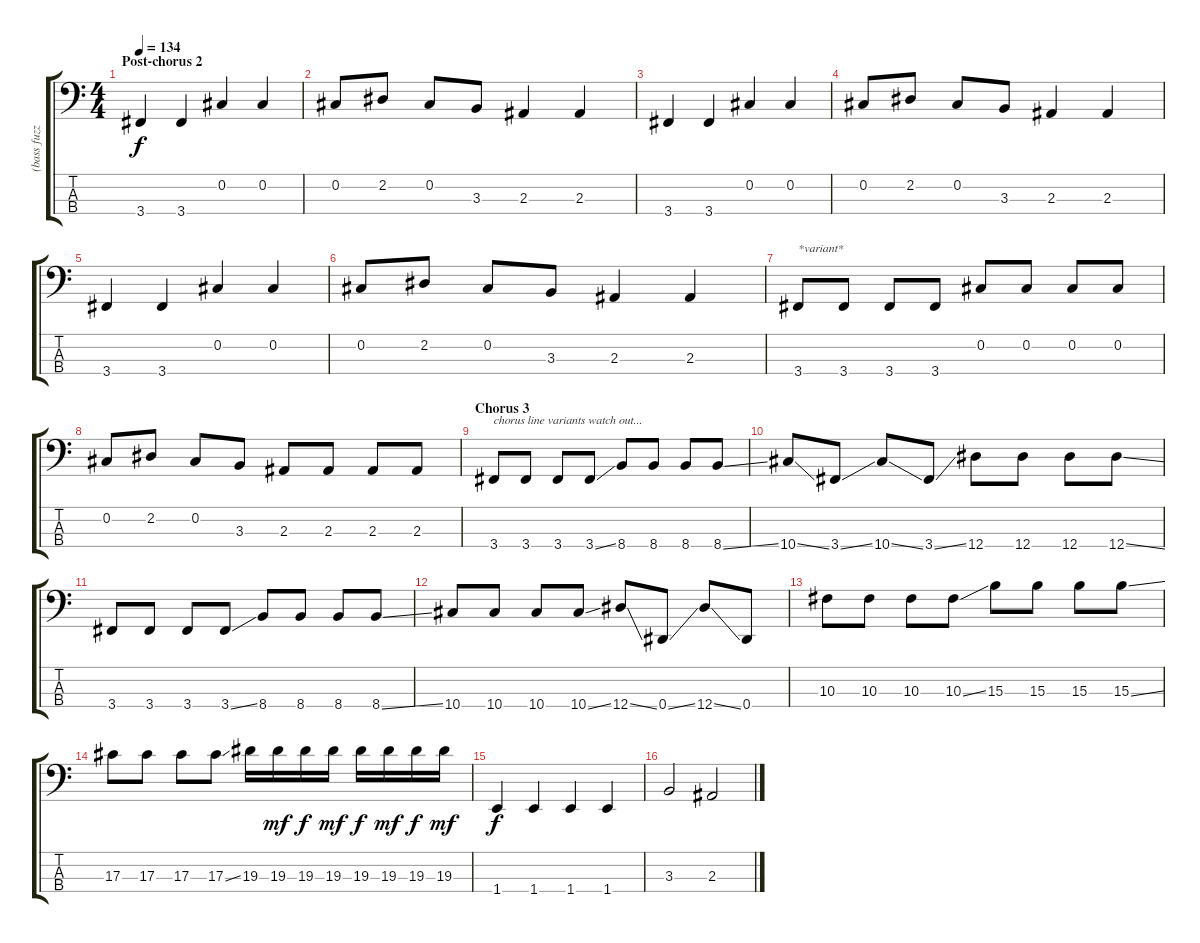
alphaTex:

\track ("(bass fuzz)" "(bass fuzz") {instrument distortionguitar}
\staff {score tabs}
\tuning (Gb2 Db2 Ab1 Eb1) {hide}
\ts (4 4)
\section ("" "Post-chorus 2")
\tempo 134
\clef f4
\ks c
3.4.4{dy f} 3.4.4 0.2.4 0.2.4 |
0.2.8 2.2.8 0.2.8 3.3.8 2.3.4 2.3.4 |
3.4.4 3.4.4 0.2.4 0.2.4 |
0.2.8 2.2.8 0.2.8 3.3.8 2.3.4 2.3.4 |
3.4.4 3.4.4 0.2.4 0.2.4 |
0.2.8 2.2.8 0.2.8 3.3.8 2.3.4 2.3.4 |
3.4.8{txt "*variant*"} 3.4.8 3.4.8 3.4.8 0.2.8 0.2.8 0.2.8 0.2.8 |
0.2.8 2.2.8 0.2.8 3.3.8 2.3.8 2.3.8 2.3.8 2.3.8 |
\section ("" "Chorus 3")
3.4.8{txt "chorus line variants watch out..."} 3.4.8 3.4.8 3.4{ss}.8 8.4.8 8.4.8 8.4.8 8.4{ss}.8 |
10.4{ss}.8 3.4{ss}.8 10.4{ss}.8 3.4{ss}.8 12.4.8 12.4.8 12.4.8 12.4{ss}.8 |
3.4.8 3.4.8 3.4.8 3.4{ss}.8 8.4.8 8.4.8 8.4.8 8.4{ss}.8 |
10.4.8 10.4.8 10.4.8 10.4{ss}.8 12.4{ss}.8 0.4{ss}.8 12.4{ss}.8 0.4.8 |
10.3.8 10.3.8 10.3.8 10.3{ss}.8 15.3.8 15.3.8 15.3.8 15.3{ss}.8 |
17.3.8 17.3.8 17.3.8 17.3{ss}.8 19.3.16 19.3.16{dy mf} 19.3.16{dy f} 19.3.16{dy mf} 19.3.16{dy f} 19.3.16{dy mf} 19.3.16{dy f} 19.3.16{dy mf} |
1.4.4{dy f} 1.4.4 1.4.4 1.4.4 |
3.3.2 2.3.2
